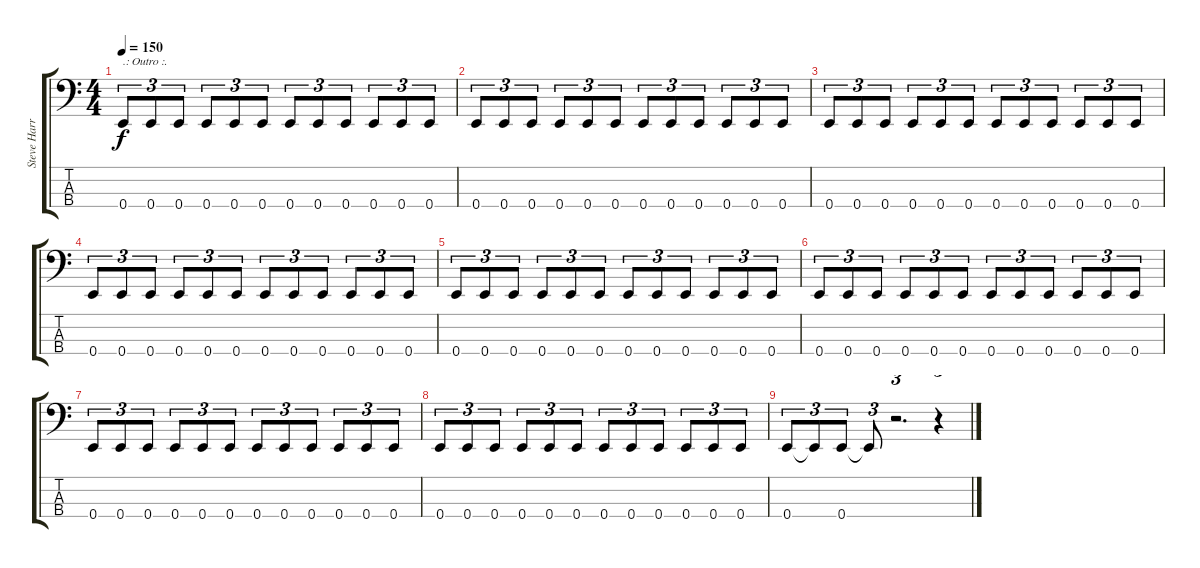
\track ("Steve Harris" "Steve Harr") {instrument electricbassfinger}
\staff {score tabs}
\tuning (G2 D2 A1 E1) {hide}
\ts (4 4)
\tempo 150
\clef f4
\ks c
0.4.8{tu (3 2) txt ".: Outro :." dy f} 0.4.8{tu (3 2)} 0.4.8{tu (3 2)} 0.4.8{tu (3 2)} 0.4.8{tu (3 2)} 0.4.8{tu (3 2)} 0.4.8{tu (3 2)} 0.4.8{tu (3 2)} 0.4.8{tu (3 2)} 0.4.8{tu (3 2)} 0.4.8{tu (3 2)} 0.4.8{tu (3 2)} |
0.4.8{tu (3 2)} 0.4.8{tu (3 2)} 0.4.8{tu (3 2)} 0.4.8{tu (3 2)} 0.4.8{tu (3 2)} 0.4.8{tu (3 2)} 0.4.8{tu (3 2)} 0.4.8{tu (3 2)} 0.4.8{tu (3 2)} 0.4.8{tu (3 2)} 0.4.8{tu (3 2)} 0.4.8{tu (3 2)} |
0.4.8{tu (3 2)} 0.4.8{tu (3 2)} 0.4.8{tu (3 2)} 0.4.8{tu (3 2)} 0.4.8{tu (3 2)} 0.4.8{tu (3 2)} 0.4.8{tu (3 2)} 0.4.8{tu (3 2)} 0.4.8{tu (3 2)} 0.4.8{tu (3 2)} 0.4.8{tu (3 2)} 0.4.8{tu (3 2)} |
0.4.8{tu (3 2)} 0.4.8{tu (3 2)} 0.4.8{tu (3 2)} 0.4.8{tu (3 2)} 0.4.8{tu (3 2)} 0.4.8{tu (3 2)} 0.4.8{tu (3 2)} 0.4.8{tu (3 2)} 0.4.8{tu (3 2)} 0.4.8{tu (3 2)} 0.4.8{tu (3 2)} 0.4.8{tu (3 2)} |
0.4.8{tu (3 2)} 0.4.8{tu (3 2)} 0.4.8{tu (3 2)} 0.4.8{tu (3 2)} 0.4.8{tu (3 2)} 0.4.8{tu (3 2)} 0.4.8{tu (3 2)} 0.4.8{tu (3 2)} 0.4.8{tu (3 2)} 0.4.8{tu (3 2)} 0.4.8{tu (3 2)} 0.4.8{tu (3 2)} |
0.4.8{tu (3 2)} 0.4.8{tu (3 2)} 0.4.8{tu (3 2)} 0.4.8{tu (3 2)} 0.4.8{tu (3 2)} 0.4.8{tu (3 2)} 0.4.8{tu (3 2)} 0.4.8{tu (3 2)} 0.4.8{tu (3 2)} 0.4.8{tu (3 2)} 0.4.8{tu (3 2)} 0.4.8{tu (3 2)} |
0.4.8{tu (3 2)} 0.4.8{tu (3 2)} 0.4.8{tu (3 2)} 0.4.8{tu (3 2)} 0.4.8{tu (3 2)} 0.4.8{tu (3 2)} 0.4.8{tu (3 2)} 0.4.8{tu (3 2)} 0.4.8{tu (3 2)} 0.4.8{tu (3 2)} 0.4.8{tu (3 2)} 0.4.8{tu (3 2)} |
0.4.8{tu (3 2)} 0.4.8{tu (3 2)} 0.4.8{tu (3 2)} 0.4.8{tu (3 2)} 0.4.8{tu (3 2)} 0.4.8{tu (3 2)} 0.4.8{tu (3 2)} 0.4.8{tu (3 2)} 0.4.8{tu (3 2)} 0.4.8{tu (3 2)} 0.4.8{tu (3 2)} 0.4.8{tu (3 2)} |
0.4.8{tu (3 2)} 0.4{t}.8{tu (3 2)} 0.4.8{tu (3 2)} 0.4{t}.8{tu (3 2)} r.2{d tu (3 2)} r.4{tu (3 2)}
